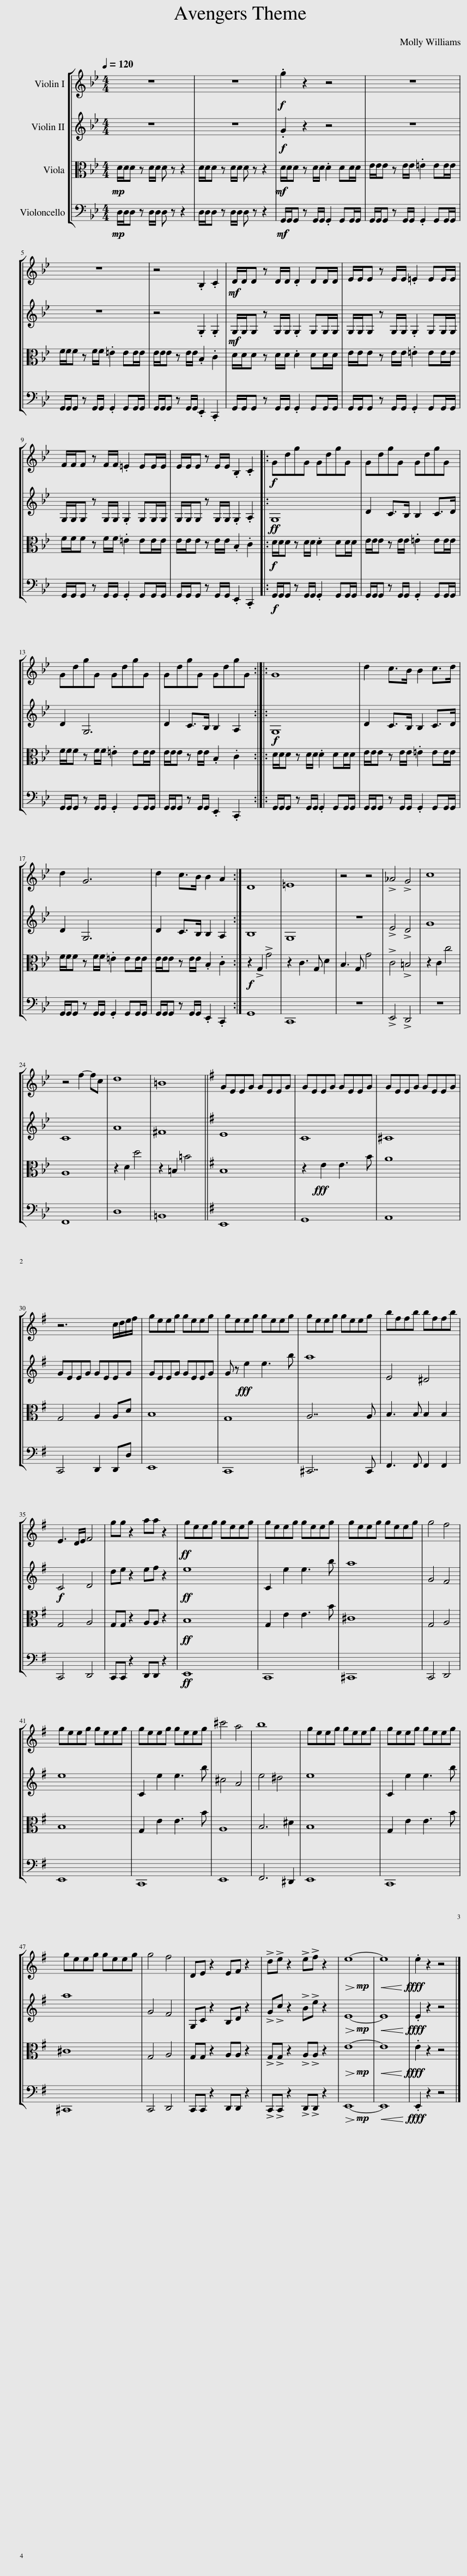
X:1
%%score [ 1 2 3 4 ]
L:1/8
Q:1/4=120
M:4/4
I:linebreak $
K:Bb
V:1 treble
V:2 treble
V:3 alto
V:4 bass
V:1
 z8 | z8 |!f! .g2 z2 z4 | z8 |$ z8 | %5
 z4 .B,2 .C2 |!mf! D/D/D z D/D/ .D2 DD/D/ | E/E/E z E/E/ .=E2 EE/E/ |$ F/F/F z F/F/ .=E2 EE/E/ | E/E/E z E/E/ .B,2 .C2 |: %10
!f! GdgG GdgG | GdgG GdgG |$ GdgG GdgG | GdgG GdgG :: G8 | %15
 d2 c>B B2 c>d |$ d2 G6 | d2 c>B B2 A2 :| D8 | =E8 | %20
 z4 z4 | !>!_A4 !>!G4 | c8 |$ z4 f2- fc | d8 | %25
 =B8 ||[K:G] GEEG GEEG | GEEG GEEG | GEEG GEEG |$ z6 c/d/e/f/ | %30
 geeg geeg | geeg geeg | geeg geeg | bffb bffb |$ E3 D/E/ F4 | %35
 gg z2 aa z2 |!ff! geeg geeg | geeg geeg | geeg geeg | g4 f4 |$ %40
 geeg geeg | geeg geeg | ^c'4 a4 | b8 | geeg geeg | %45
 geeg geeg |$ geeg geeg | g4 f4 | DE z2 EF z2 | !>!d!>!e z2 !>!e!>!f z2 | %50
!>(! e8-!>)!!p! |!<(! e8!<)! |!ffff! .e2 z2 z4 |] %53
V:2
 z8 | z8 |!f! .G2 z2 z4 | z8 |$ z8 | %5
 z4 .G,2 .G,2 |!mf! G,/G,/G, z G,/G,/ .G,2 G,G,/G,/ | G,/G,/G, z G,/G,/ .G,2 G,G,/G,/ |$ G,/G,/G, z G,/G,/ .G,2 G,G,/G,/ | G,/G,/G, z G,/G,/ .G,2 .A,2 |: %10
!ff! G,8 | D2 C>B, B,2 C>D |$ D2 G,6 | D2 C>B, B,2 A,2 ::!f! G,8 | %15
 D2 C>B, B,2 C>D |$ D2 G,6 | D2 C>B, B,2 A,2 :| B,8 | G,8 | %20
 z8 | !>!E4 !>!D4 | G8 |$ C8 | A8 | %25
 ^F8 ||[K:G] E8 | C8 | ^C8 |$ GEEG GEEG | %30
 GEEG GEEG | G z!fff! e2 e3 b | a8 | E4 ^D4 |$!f! C4 D4 | %35
 de z2 ef z2 |!ff! e8 | C2 e2 e3 b | a8 | G4 F4 |$ %40
 e8 | C2 e2 e3 b | ^c4 A4 | e4 ^d4 | e8 | %45
 C2 e2 e3 b |$ a8 | G4 F4 | G,C z2 B,D z2 | !>!G!>!c z2 !>!B!>!e z2 | %50
!>(! E8-!>)!!p! |!<(! E8!<)! |!ffff! .E2 z2 z4 |] %53
V:3
!mp! D/D/D z D/D/ D z z2 | D/D/D z D/D/ D z z2 |!mf! D/D/D z D/D/ .D2 DD/D/ | E/E/E z E/E/ .=E2 EE/E/ |$ F/F/F z F/F/ .=E2 EE/E/ | %5
 E/E/E z E/E/ .B,2 .C2 | D/D/D z D/D/ .D2 DD/D/ | E/E/E z E/E/ .=E2 EE/E/ |$ F/F/F z F/F/ .=E2 EE/E/ | E/E/E z E/E/ .B,2 .C2 |: %10
!f! D/D/D z D/D/ .D2 DD/D/ | E/E/E z E/E/ .=E2 EE/E/ |$ F/F/F z F/F/ .=E2 EE/E/ | E/E/E z E/E/ .B,2 .C2 :: D/D/D z D/D/ .D2 DD/D/ | %15
 E/E/E z E/E/ .=E2 EE/E/ |$ F/F/F z F/F/ .=E2 EE/E/ | E/E/E z E/E/ .B,2 .C2 :|!f! z2 !>!G,2 !>!G4 | z2 C3 G, D2 | %20
 B,3 G, G4 | !>!C4 !>!=B,4 | z2 C2 c4 |$ A,8 | z2 D2 d4 | %25
 z2 =B,2 =B4 ||[K:G] B,8 | z2!fff! E2 E3 B | A8 |$ G,4 A,2 A,D | %30
 B,8 | G,8 | A,7 A, | B,3 B, B,2 B,2 |$ G,4 A,4 | %35
 G,G, z2 A,A, z2 |!ff! B,8 | G,2 E2 E3 B | ^C8 | G,4 A,4 |$ %40
 B,8 | G,2 E2 E3 B | A,8 | B,6 ^D2 | B,8 | %45
 G,2 E2 E3 B |$ ^C8 | G,4 A,4 | G,G, z2 A,A, z2 | !>!G,!>!G, z2 !>!A,!>!A, z2 | %50
!>(! E8-!>)!!p! |!<(! E8!<)! |!ffff! .E2 z2 z4 |] %53
V:4
!mp! D,/D,/D, z D,/D,/ D, z z2 | D,/D,/D, z D,/D,/ D, z z2 |!mf! G,,/G,,/G,, z G,,/G,,/ .G,,2 G,,G,,/G,,/ | G,,/G,,/G,, z G,,/G,,/ .G,,2 G,,G,,/G,,/ |$ G,,/G,,/G,, z G,,/G,,/ .G,,2 G,,G,,/G,,/ | %5
 G,,/G,,/G,, z G,,/G,,/ .E,,2 .C,,2 | G,,/G,,/G,, z G,,/G,,/ .G,,2 G,,G,,/G,,/ | G,,/G,,/G,, z G,,/G,,/ .G,,2 G,,G,,/G,,/ |$ G,,/G,,/G,, z G,,/G,,/ .G,,2 G,,G,,/G,,/ | G,,/G,,/G,, z G,,/G,,/ .E,,2 .C,,2 |: %10
!f! G,,/G,,/G,, z G,,/G,,/ .G,,2 G,,G,,/G,,/ | G,,/G,,/G,, z G,,/G,,/ .G,,2 G,,G,,/G,,/ |$ G,,/G,,/G,, z G,,/G,,/ .G,,2 G,,G,,/G,,/ | G,,/G,,/G,, z G,,/G,,/ .E,,2 .C,,2 :: G,,/G,,/G,, z G,,/G,,/ .G,,2 G,,G,,/G,,/ | %15
 G,,/G,,/G,, z G,,/G,,/ .G,,2 G,,G,,/G,,/ |$ G,,/G,,/G,, z G,,/G,,/ .G,,2 G,,G,,/G,,/ | G,,/G,,/G,, z G,,/G,,/ .E,,2 .C,,2 :| G,,8 | C,,8 | %20
 z8 | !>!E,,4 !>!D,,4 | z8 |$ F,,8 | D,8 | %25
 =B,,8 ||[K:G] E,,8 | G,,8 | A,,8 |$ C,,4 D,,2 D,,D, | %30
 E,,8 | C,,8 | ^C,,7 C,, | F,,3 F,, F,,2 F,,2 |$ C,,4 D,,4 | %35
 C,,C,, z2 D,,D,, z2 |!ff! E,,8 | C,,8 | ^C,,8 | C,,4 D,,4 |$ %40
 E,,8 | C,,8 | E,,8 | F,,6 ^D,,2 | E,,8 | %45
 C,,8 |$ ^C,,8 | C,,4 D,,4 | C,,C,, z2 D,,D,, z2 | !>!C,,!>!C,, z2 !>!D,,!>!D,, z2 | %50
!>(! E,,8-!>)!!p! |!<(! E,,8!<)! |!ffff! .E,,2 z2 z4 |] %53
